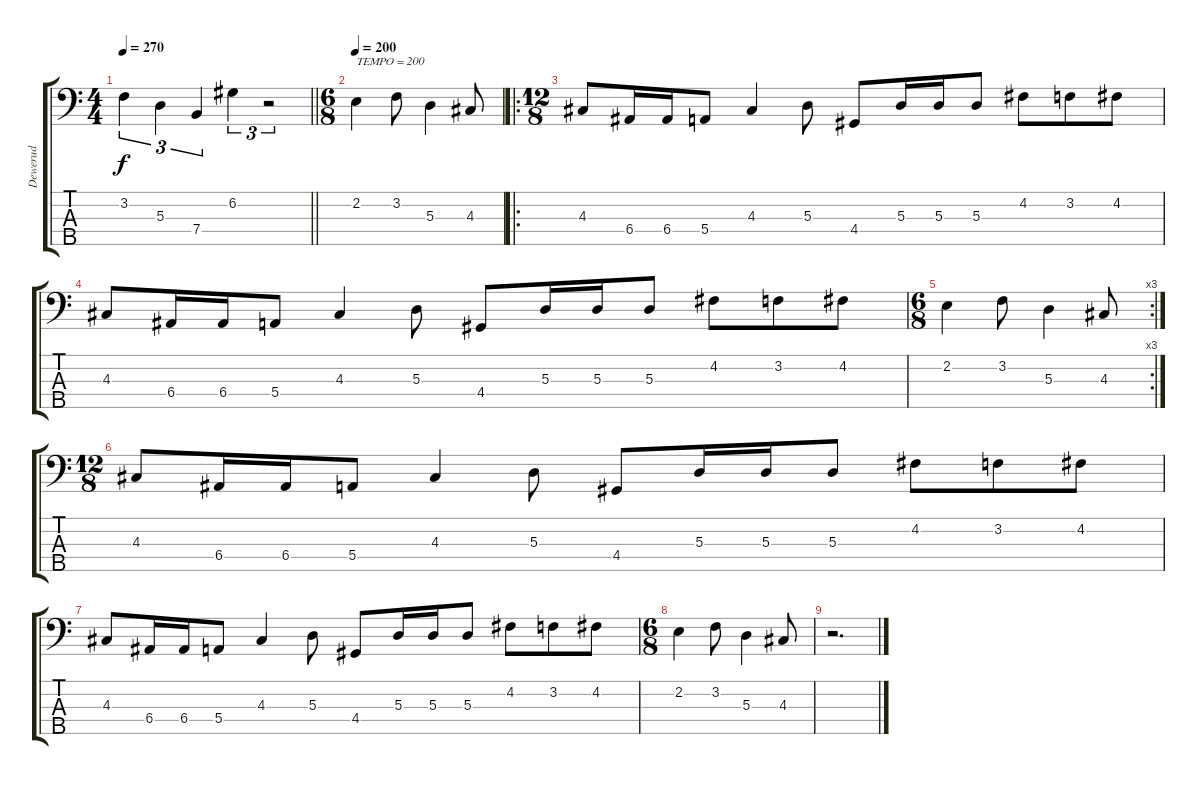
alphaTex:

\track ("Dewerud" "Dewerud") {instrument electricbasspick}
\staff {score tabs}
\tuning (G2 D2 A1 E1 B0) {hide}
\ts (4 4)
\tempo 270
\clef f4
\barLineRight lightlight
\ks c
3.2.4{tu (3 2) dy f} 5.3.4{tu (3 2)} 7.4.4{tu (3 2)} 6.2.4{tu (3 2)} r.2{tu (3 2)} |
\ts (6 8)
\tempo 200
2.2.4{txt "TEMPO = 200"} 3.2.8 5.3.4 4.3.8 |
\ro
\ts (12 8)
4.3.8 6.4.16 6.4.16 5.4.8 4.3.4 5.3.8 4.4.8 5.3.16 5.3.16 5.3.8 4.2.8 3.2.8 4.2.8 |
4.3.8 6.4.16 6.4.16 5.4.8 4.3.4 5.3.8 4.4.8 5.3.16 5.3.16 5.3.8 4.2.8 3.2.8 4.2.8 |
\rc 3
\ts (6 8)
2.2.4 3.2.8 5.3.4 4.3.8 |
\ts (12 8)
4.3.8 6.4.16 6.4.16 5.4.8 4.3.4 5.3.8 4.4.8 5.3.16 5.3.16 5.3.8 4.2.8 3.2.8 4.2.8 |
4.3.8 6.4.16 6.4.16 5.4.8 4.3.4 5.3.8 4.4.8 5.3.16 5.3.16 5.3.8 4.2.8 3.2.8 4.2.8 |
\ts (6 8)
2.2.4 3.2.8 5.3.4 4.3.8 |
r.2{d}
